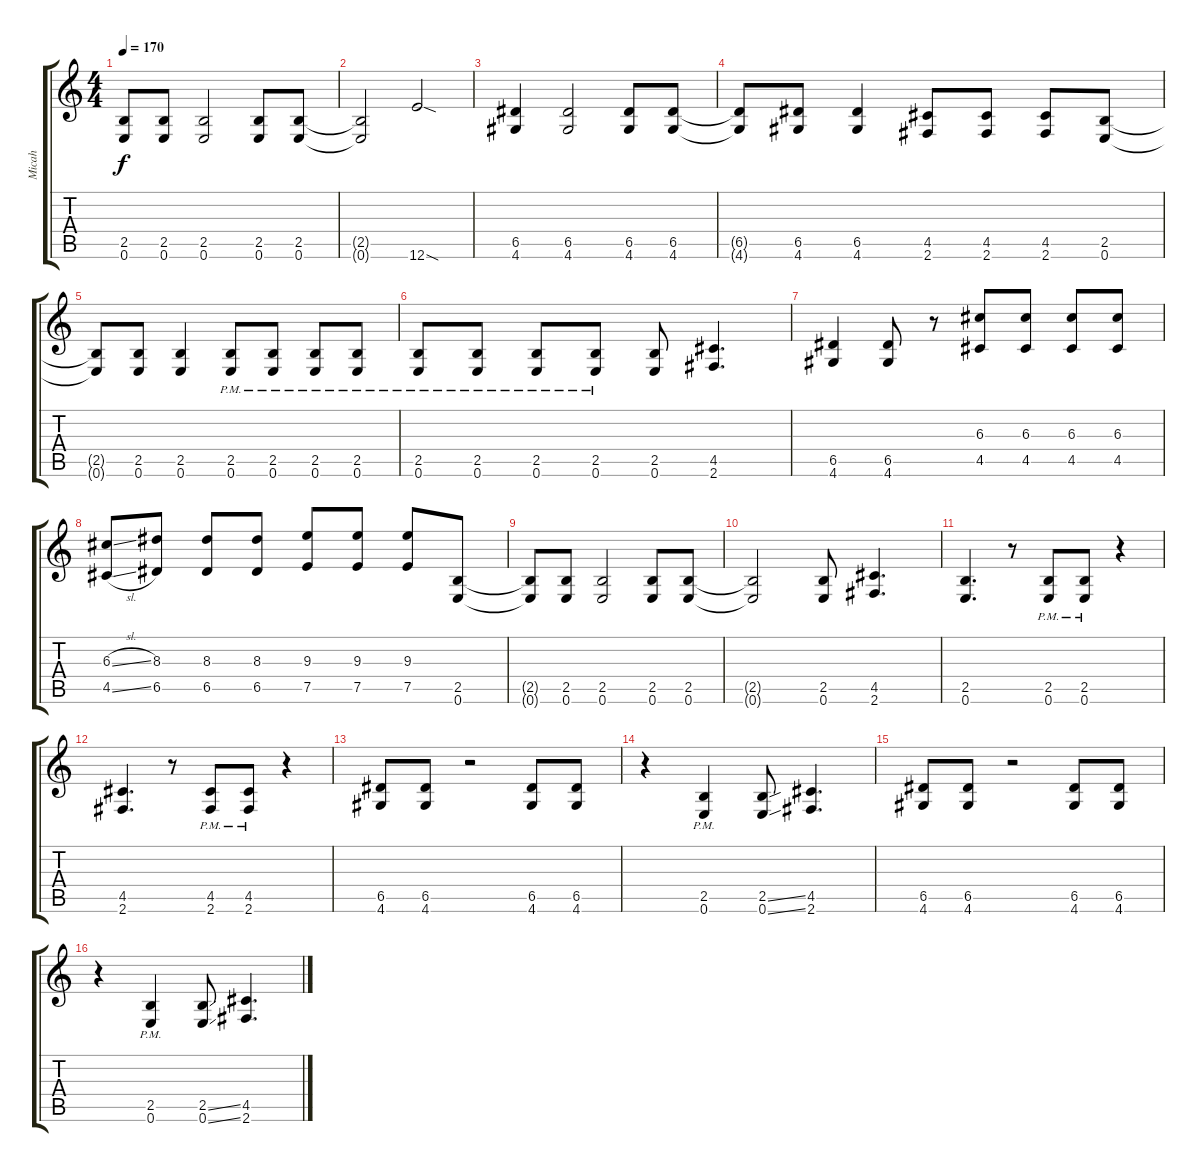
\track ("Micah" "Micah") {instrument overdrivenguitar}
\staff {score tabs}
\tuning (E4 B3 G3 D3 A2 E2) {hide}
\ts (4 4)
\tempo 170
\clef g2
\ks c
(2.5{t} 0.6{t}).8{dy f} (2.5 0.6).8 (2.5 0.6).2 (2.5 0.6).8 (2.5 0.6).8 |
(2.5{t} 0.6{t}).2 12.6{sod}.2 |
(6.5 4.6).4 (6.5 4.6).2 (6.5 4.6).8 (6.5 4.6).8 |
(6.5{t} 4.6{t}).8 (6.5 4.6).8 (6.5 4.6).4 (4.5 2.6).8 (4.5 2.6).8 (4.5 2.6).8 (2.5 0.6).8 |
(2.5{t} 0.6{t}).8 (2.5 0.6).8 (2.5 0.6).4 (2.5{pm} 0.6{pm}).8 (2.5{pm} 0.6{pm}).8 (2.5{pm} 0.6{pm}).8 (2.5{pm} 0.6{pm}).8 |
(2.5{pm} 0.6{pm}).8 (2.5{pm} 0.6{pm}).8 (2.5{pm} 0.6{pm}).8 (2.5{pm} 0.6{pm}).8 (2.5 0.6).8 (4.5 2.6).4{d} |
(6.5 4.6).4 (6.5 4.6).8 r.8 (6.3 4.5).8 (6.3 4.5).8 (6.3 4.5).8 (6.3 4.5).8 |
(6.3{sl} 4.5{sl}).8 (8.3 6.5).8 (8.3 6.5).8 (8.3 6.5).8 (9.3 7.5).8 (9.3 7.5).8 (9.3 7.5).8 (2.5 0.6).8 |
(2.5{t} 0.6{t}).8 (2.5 0.6).8 (2.5 0.6).2 (2.5 0.6).8 (2.5 0.6).8 |
(2.5{t} 0.6{t}).2 (2.5 0.6).8 (4.5 2.6).4{d} |
(2.5 0.6).4{d} r.8 (2.5{pm} 0.6{pm}).8 (2.5{pm} 0.6{pm}).8 r.4 |
(4.5 2.6).4{d} r.8 (4.5{pm} 2.6{pm}).8 (4.5{pm} 2.6{pm}).8 r.4 |
(6.5 4.6).8 (6.5 4.6).8 r.2 (6.5 4.6).8 (6.5 4.6).8 |
r.4 (2.5{pm} 0.6{pm}).4 (2.5{ss} 0.6{ss}).8 (4.5 2.6).4{d} |
(6.5 4.6).8 (6.5 4.6).8 r.2 (6.5 4.6).8 (6.5 4.6).8 |
r.4 (2.5{pm} 0.6{pm}).4 (2.5{ss} 0.6{ss}).8 (4.5 2.6).4{d}
